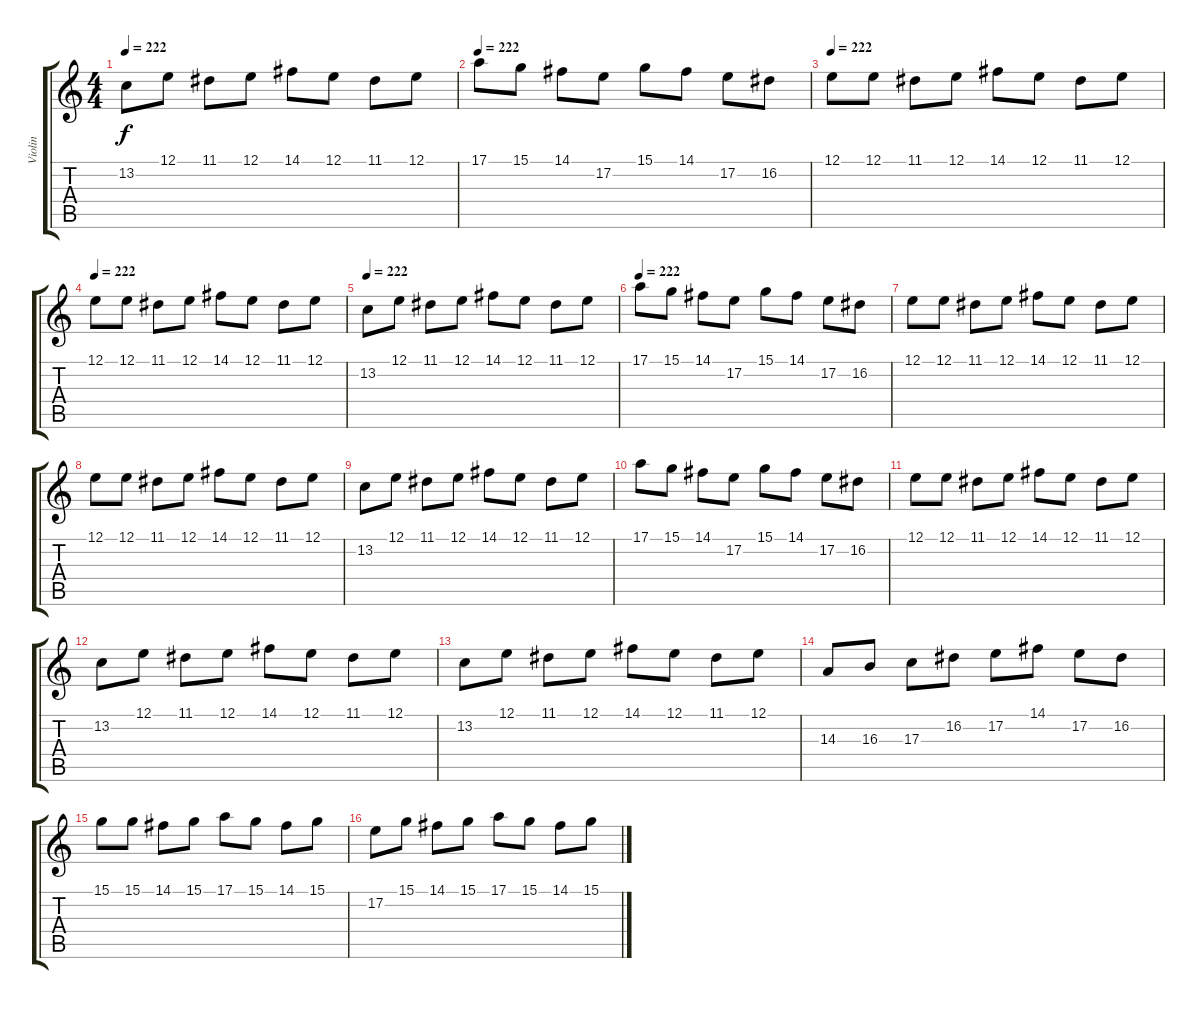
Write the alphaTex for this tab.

\track ("Violin" "Violin") {instrument violin}
\staff {score tabs}
\tuning (E4 B3 G3 D3 A2 E2) {hide}
\ts (4 4)
\tempo 222
\clef g2
\ks c
13.2.8{dy f} 12.1.8 11.1.8 12.1.8 14.1.8 12.1.8 11.1.8 12.1.8 |
\tempo 222
17.1.8 15.1.8 14.1.8 17.2.8 15.1.8 14.1.8 17.2.8 16.2.8 |
\tempo 222
12.1.8 12.1.8 11.1.8 12.1.8 14.1.8 12.1.8 11.1.8 12.1.8 |
\tempo 222
12.1.8 12.1.8 11.1.8 12.1.8 14.1.8 12.1.8 11.1.8 12.1.8 |
\tempo 222
13.2.8 12.1.8 11.1.8 12.1.8 14.1.8 12.1.8 11.1.8 12.1.8 |
\tempo 222
17.1.8 15.1.8 14.1.8 17.2.8 15.1.8 14.1.8 17.2.8 16.2.8 |
12.1.8 12.1.8 11.1.8 12.1.8 14.1.8 12.1.8 11.1.8 12.1.8 |
12.1.8 12.1.8 11.1.8 12.1.8 14.1.8 12.1.8 11.1.8 12.1.8 |
13.2.8 12.1.8 11.1.8 12.1.8 14.1.8 12.1.8 11.1.8 12.1.8 |
17.1.8 15.1.8 14.1.8 17.2.8 15.1.8 14.1.8 17.2.8 16.2.8 |
12.1.8 12.1.8 11.1.8 12.1.8 14.1.8 12.1.8 11.1.8 12.1.8 |
13.2.8 12.1.8 11.1.8 12.1.8 14.1.8 12.1.8 11.1.8 12.1.8 |
13.2.8 12.1.8 11.1.8 12.1.8 14.1.8 12.1.8 11.1.8 12.1.8 |
14.3.8 16.3.8 17.3.8 16.2.8 17.2.8 14.1.8 17.2.8 16.2.8 |
15.1.8 15.1.8 14.1.8 15.1.8 17.1.8 15.1.8 14.1.8 15.1.8 |
17.2.8 15.1.8 14.1.8 15.1.8 17.1.8 15.1.8 14.1.8 15.1.8
